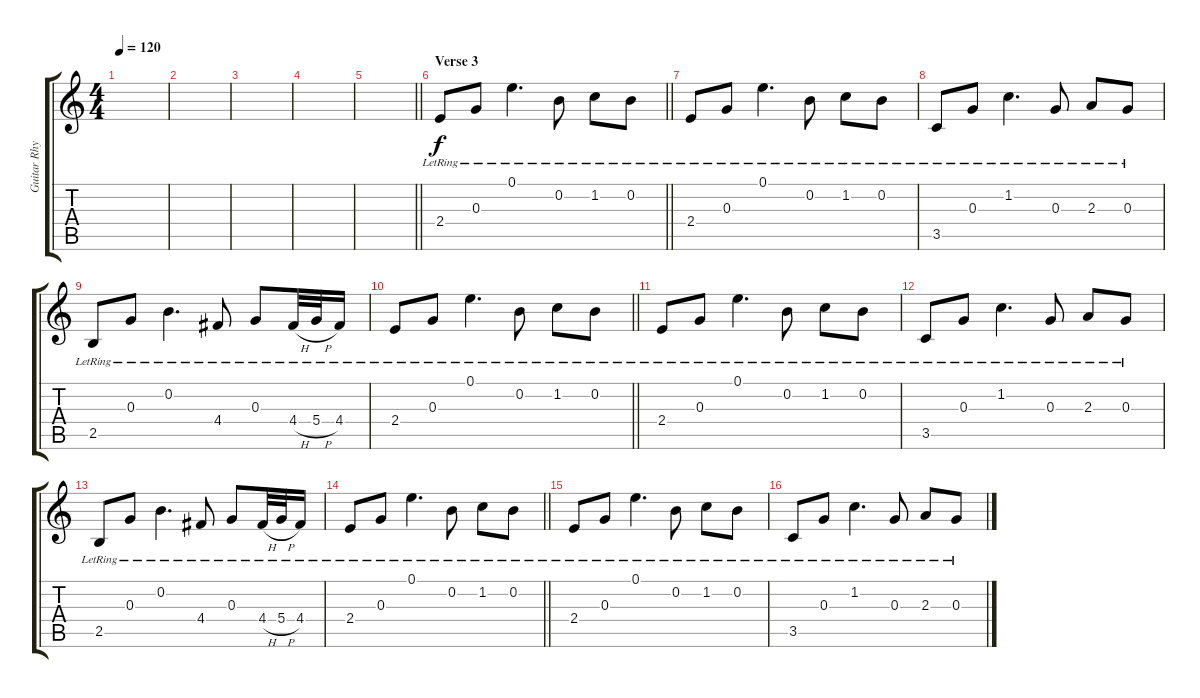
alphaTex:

\track ("Guitar Rhythm" "Guitar Rhy") {instrument electricguitarclean}
\staff {score tabs}
\tuning (E4 B3 G3 D3 A2 E2) {hide}
\ts (4 4)
\tempo 120
\clef g2
\ks c
|
|
|
|
\barLineRight lightlight
|
\section ("" "Verse 3")
\barLineRight lightlight
2.4{lr}.8{volume 9 instrument electricguitarclean} 0.3{lr}.8 0.1{lr}.4{d} 0.2{lr}.8 1.2{lr}.8 0.2{lr}.8 |
2.4{lr}.8 0.3{lr}.8 0.1{lr}.4{d} 0.2{lr}.8 1.2{lr}.8 0.2{lr}.8 |
3.5{lr}.8 0.3{lr}.8 1.2{lr}.4{d} 0.3{lr}.8 2.3{lr}.8 0.3{lr}.8 |
2.5{lr}.8 0.3{lr}.8 0.2{lr}.4{d} 4.4{lr}.8 0.3{lr}.8 4.4{h lr}.32 5.4{h lr}.32 4.4{lr}.16 |
\barLineRight lightlight
2.4{lr}.8 0.3{lr}.8 0.1{lr}.4{d} 0.2{lr}.8 1.2{lr}.8 0.2{lr}.8 |
2.4{lr}.8 0.3{lr}.8 0.1{lr}.4{d} 0.2{lr}.8 1.2{lr}.8 0.2{lr}.8 |
3.5{lr}.8 0.3{lr}.8 1.2{lr}.4{d} 0.3{lr}.8 2.3{lr}.8 0.3{lr}.8 |
2.5{lr}.8 0.3{lr}.8 0.2{lr}.4{d} 4.4{lr}.8 0.3{lr}.8 4.4{h lr}.32 5.4{h lr}.32 4.4{lr}.16 |
\barLineRight lightlight
2.4{lr}.8 0.3{lr}.8 0.1{lr}.4{d} 0.2{lr}.8 1.2{lr}.8 0.2{lr}.8 |
2.4{lr}.8 0.3{lr}.8 0.1{lr}.4{d} 0.2{lr}.8 1.2{lr}.8 0.2{lr}.8 |
3.5{lr}.8 0.3{lr}.8 1.2{lr}.4{d} 0.3{lr}.8 2.3{lr}.8 0.3{lr}.8
